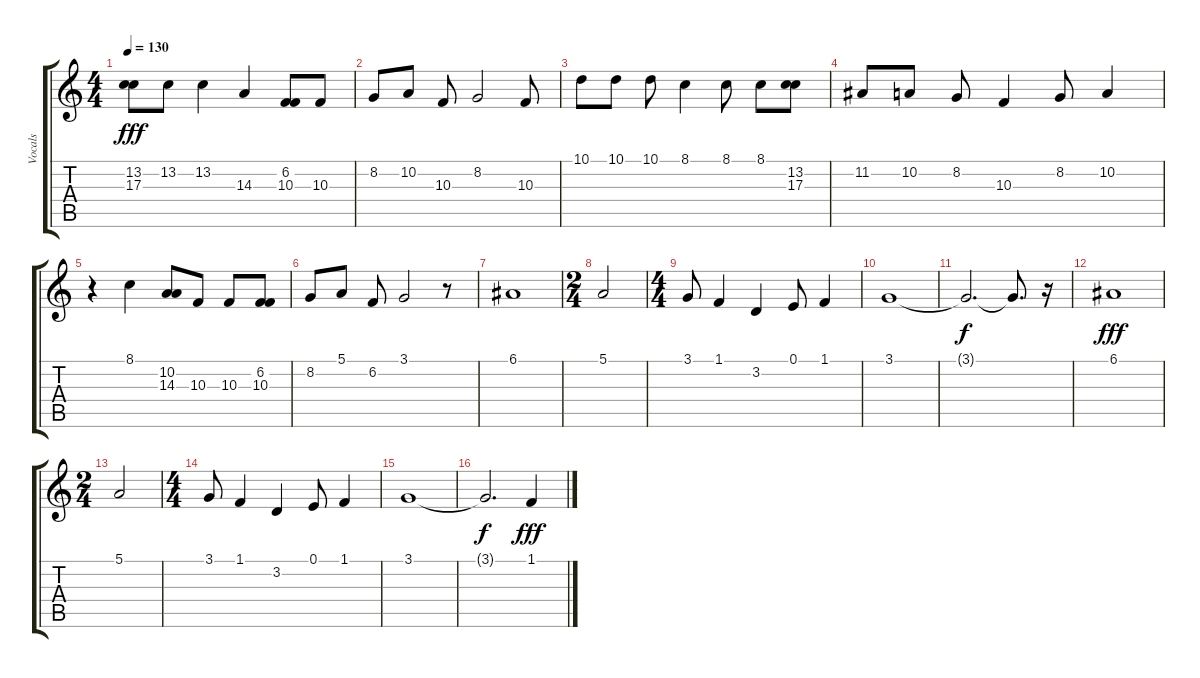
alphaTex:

\track ("Vocals" "Vocals") {instrument harmonica}
\staff {score tabs}
\tuning (E4 B3 G3 D3 A2 E2) {hide}
\ts (4 4)
\tempo 130
\clef g2
\ks c
(13.2 17.3).8{dy fff} 13.2.8 13.2.4 14.3.4 (6.2 10.3).8 10.3.8 |
8.2.8 10.2.8 10.3.8 8.2.2 10.3.8 |
10.1.8 10.1.8 10.1.8 8.1.4 8.1.8 8.1.8 (13.2 17.3).8 |
11.2.8 10.2.8 8.2.8 10.3.4 8.2.8 10.2.4 |
r.4 8.1.4 (10.2 14.3).8 10.3.8 10.3.8 (6.2 10.3).8 |
8.2.8 5.1.8 6.2.8 3.1.2 r.8 |
6.1.1 |
\ts (2 4)
5.1.2 |
\ts (4 4)
3.1.8 1.1.4 3.2.4 0.1.8 1.1.4 |
3.1.1 |
3.1{t}.2{d dy f} 3.1{t}.8{d} r.16 |
6.1.1{dy fff} |
\ts (2 4)
5.1.2 |
\ts (4 4)
3.1.8 1.1.4 3.2.4 0.1.8 1.1.4 |
3.1.1 |
3.1{t}.2{d dy f} 1.1.4{dy fff}
